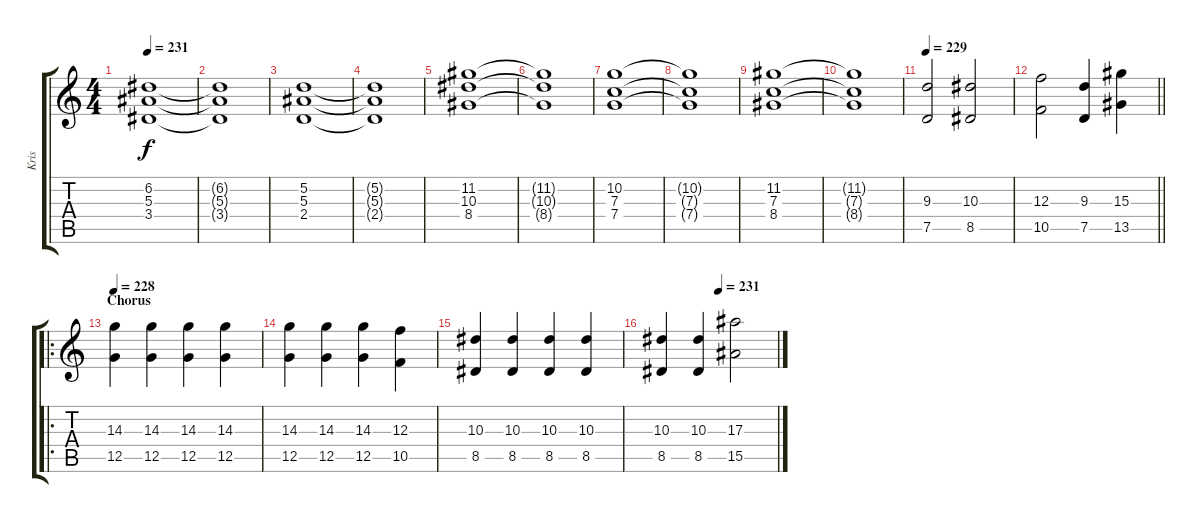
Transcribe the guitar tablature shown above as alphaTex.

\track ("Kris" "Kris") {instrument distortionguitar}
\staff {score tabs}
\tuning (D4 A3 F3 C3 G2 C2) {hide}
\ts (4 4)
\tempo 231
\clef g2
\ks c
(6.2 5.3 3.4).1{dy f} |
(6.2{t} 5.3{t} 3.4{t}).1 |
(5.2 5.3 2.4).1 |
(5.2{t} 5.3{t} 2.4{t}).1 |
(11.2 10.3 8.4).1 |
(11.2{t} 10.3{t} 8.4{t}).1 |
(10.2 7.3 7.4).1 |
(10.2{t} 7.3{t} 7.4{t}).1 |
(11.2 7.3 8.4).1 |
(11.2{t} 7.3{t} 8.4{t}).1 |
\tempo 229
(9.3 7.5).2 (10.3 8.5).2 |
\barLineRight lightlight
(12.3 10.5).2 (9.3 7.5).4 (15.3 13.5).4 |
\ro
\section ("" "Chorus")
\tempo 228
(14.3 12.5).4 (14.3 12.5).4 (14.3 12.5).4 (14.3 12.5).4 |
(14.3 12.5).4 (14.3 12.5).4 (14.3 12.5).4 (12.3 10.5).4 |
(10.3 8.5).4 (10.3 8.5).4 (10.3 8.5).4 (10.3 8.5).4 |
\tempo (231 0.5)
(10.3 8.5).4 (10.3 8.5).4 (17.3 15.5).2
